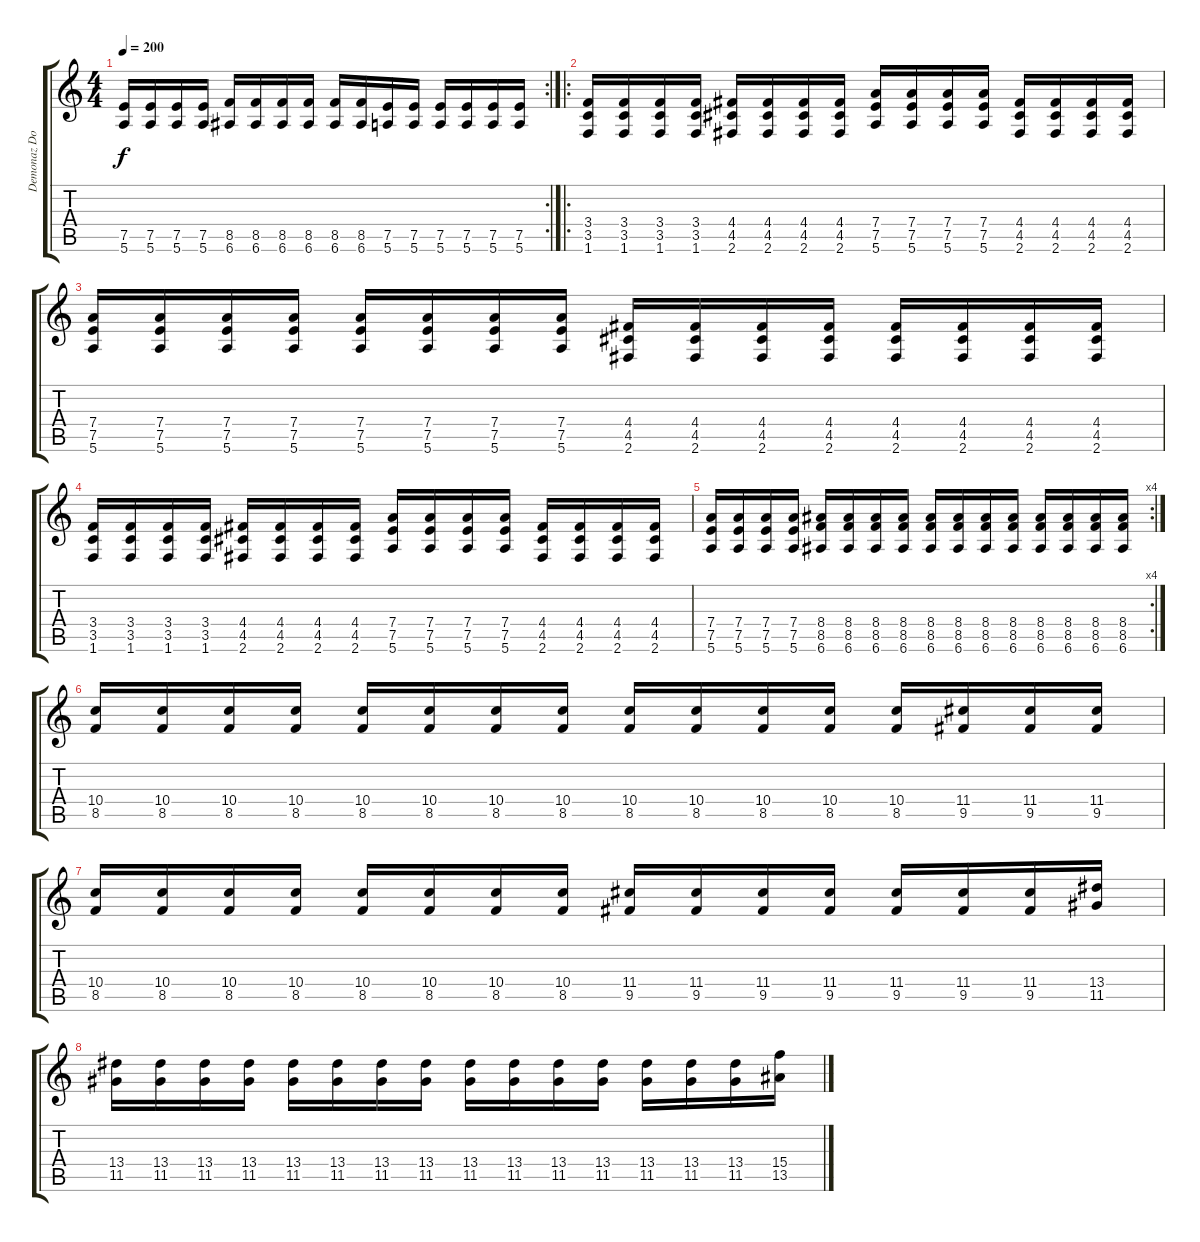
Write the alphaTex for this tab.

\track ("Demonaz Doom Occulta" "Demonaz Do") {instrument distortionguitar}
\staff {score tabs}
\tuning (E4 B3 G3 D3 A2 E2) {hide}
\rc 2
\ts (4 4)
\tempo 200
\clef g2
\ks c
(7.5 5.6).16{dy f} (7.5 5.6).16 (7.5 5.6).16 (7.5 5.6).16 (8.5 6.6).16 (8.5 6.6).16 (8.5 6.6).16 (8.5 6.6).16 (8.5 6.6).16 (8.5 6.6).16 (7.5 5.6).16 (7.5 5.6).16 (7.5 5.6).16 (7.5 5.6).16 (7.5 5.6).16 (7.5 5.6).16 |
\ro
(3.4 3.5 1.6).16 (3.4 3.5 1.6).16 (3.4 3.5 1.6).16 (3.4 3.5 1.6).16 (4.4 4.5 2.6).16 (4.4 4.5 2.6).16 (4.4 4.5 2.6).16 (4.4 4.5 2.6).16 (7.4 7.5 5.6).16 (7.4 7.5 5.6).16 (7.4 7.5 5.6).16 (7.4 7.5 5.6).16 (4.4 4.5 2.6).16 (4.4 4.5 2.6).16 (4.4 4.5 2.6).16 (4.4 4.5 2.6).16 |
(7.4 7.5 5.6).16 (7.4 7.5 5.6).16 (7.4 7.5 5.6).16 (7.4 7.5 5.6).16 (7.4 7.5 5.6).16 (7.4 7.5 5.6).16 (7.4 7.5 5.6).16 (7.4 7.5 5.6).16 (4.4 4.5 2.6).16 (4.4 4.5 2.6).16 (4.4 4.5 2.6).16 (4.4 4.5 2.6).16 (4.4 4.5 2.6).16 (4.4 4.5 2.6).16 (4.4 4.5 2.6).16 (4.4 4.5 2.6).16 |
(3.4 3.5 1.6).16 (3.4 3.5 1.6).16 (3.4 3.5 1.6).16 (3.4 3.5 1.6).16 (4.4 4.5 2.6).16 (4.4 4.5 2.6).16 (4.4 4.5 2.6).16 (4.4 4.5 2.6).16 (7.4 7.5 5.6).16 (7.4 7.5 5.6).16 (7.4 7.5 5.6).16 (7.4 7.5 5.6).16 (4.4 4.5 2.6).16 (4.4 4.5 2.6).16 (4.4 4.5 2.6).16 (4.4 4.5 2.6).16 |
\rc 4
(7.4 7.5 5.6).16 (7.4 7.5 5.6).16 (7.4 7.5 5.6).16 (7.4 7.5 5.6).16 (8.4 8.5 6.6).16 (8.4 8.5 6.6).16 (8.4 8.5 6.6).16 (8.4 8.5 6.6).16 (8.4 8.5 6.6).16 (8.4 8.5 6.6).16 (8.4 8.5 6.6).16 (8.4 8.5 6.6).16 (8.4 8.5 6.6).16 (8.4 8.5 6.6).16 (8.4 8.5 6.6).16 (8.4 8.5 6.6).16 |
(10.4 8.5).16 (10.4 8.5).16 (10.4 8.5).16 (10.4 8.5).16 (10.4 8.5).16 (10.4 8.5).16 (10.4 8.5).16 (10.4 8.5).16 (10.4 8.5).16 (10.4 8.5).16 (10.4 8.5).16 (10.4 8.5).16 (10.4 8.5).16 (11.4 9.5).16 (11.4 9.5).16 (11.4 9.5).16 |
(10.4 8.5).16 (10.4 8.5).16 (10.4 8.5).16 (10.4 8.5).16 (10.4 8.5).16 (10.4 8.5).16 (10.4 8.5).16 (10.4 8.5).16 (11.4 9.5).16 (11.4 9.5).16 (11.4 9.5).16 (11.4 9.5).16 (11.4 9.5).16 (11.4 9.5).16 (11.4 9.5).16 (13.4 11.5).16 |
(13.4 11.5).16 (13.4 11.5).16 (13.4 11.5).16 (13.4 11.5).16 (13.4 11.5).16 (13.4 11.5).16 (13.4 11.5).16 (13.4 11.5).16 (13.4 11.5).16 (13.4 11.5).16 (13.4 11.5).16 (13.4 11.5).16 (13.4 11.5).16 (13.4 11.5).16 (13.4 11.5).16 (15.4 13.5).16
